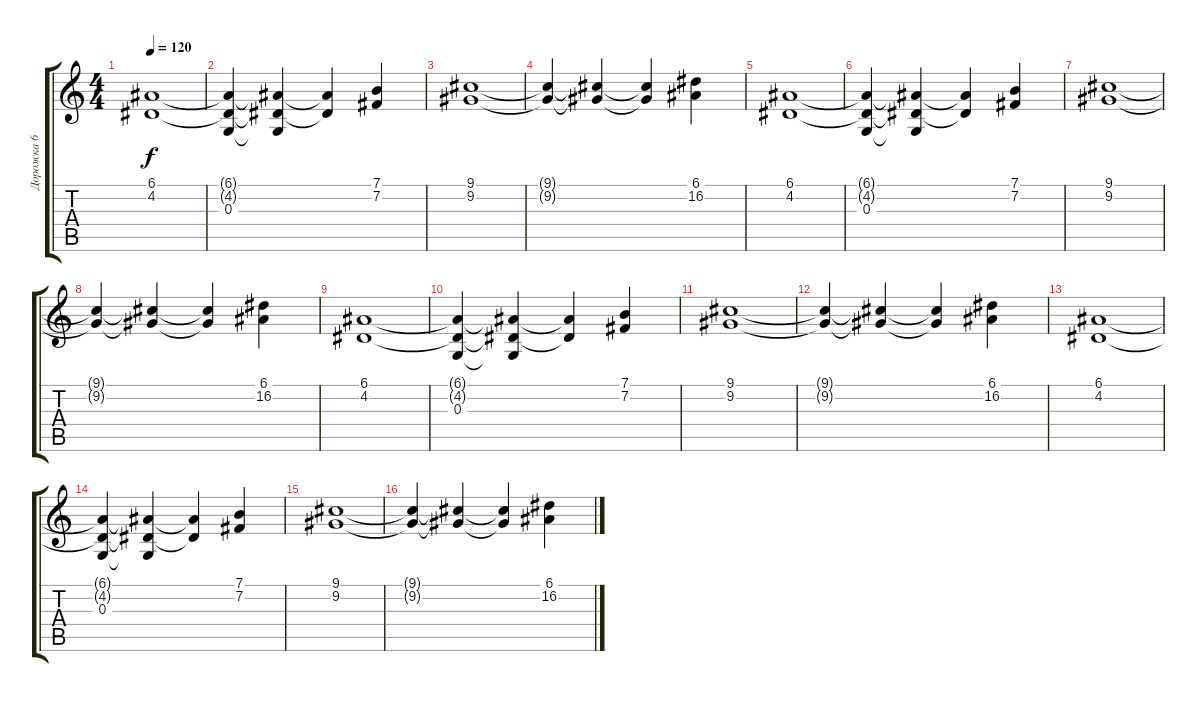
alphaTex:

\track ("Дорожка 6" "Дорожка 6") {instrument lead2sawtooth}
\staff {score tabs}
\tuning (E4 B3 G3 D3 A2 E2) {hide}
\ts (4 4)
\tempo 120
\clef g2
\ks c
(6.1 4.2).1{dy f} |
(6.1{t} 4.2{t} 0.3).4 (6.1{t} 4.2{t} 0.3{t}).4 (6.1{t} 4.2{t}).4 (7.1 7.2).4 |
(9.1 9.2).1 |
(9.1{t} 9.2{t}).4 (9.1{t} 9.2{t}).4 (9.1{t} 9.2{t}).4 (6.1 16.2).4 |
(6.1 4.2).1 |
(6.1{t} 4.2{t} 0.3).4 (6.1{t} 4.2{t} 0.3{t}).4 (6.1{t} 4.2{t}).4 (7.1 7.2).4 |
(9.1 9.2).1 |
(9.1{t} 9.2{t}).4 (9.1{t} 9.2{t}).4 (9.1{t} 9.2{t}).4 (6.1 16.2).4 |
(6.1 4.2).1 |
(6.1{t} 4.2{t} 0.3).4 (6.1{t} 4.2{t} 0.3{t}).4 (6.1{t} 4.2{t}).4 (7.1 7.2).4 |
(9.1 9.2).1 |
(9.1{t} 9.2{t}).4 (9.1{t} 9.2{t}).4 (9.1{t} 9.2{t}).4 (6.1 16.2).4 |
(6.1 4.2).1 |
(6.1{t} 4.2{t} 0.3).4 (6.1{t} 4.2{t} 0.3{t}).4 (6.1{t} 4.2{t}).4 (7.1 7.2).4 |
(9.1 9.2).1 |
(9.1{t} 9.2{t}).4 (9.1{t} 9.2{t}).4 (9.1{t} 9.2{t}).4 (6.1 16.2).4
